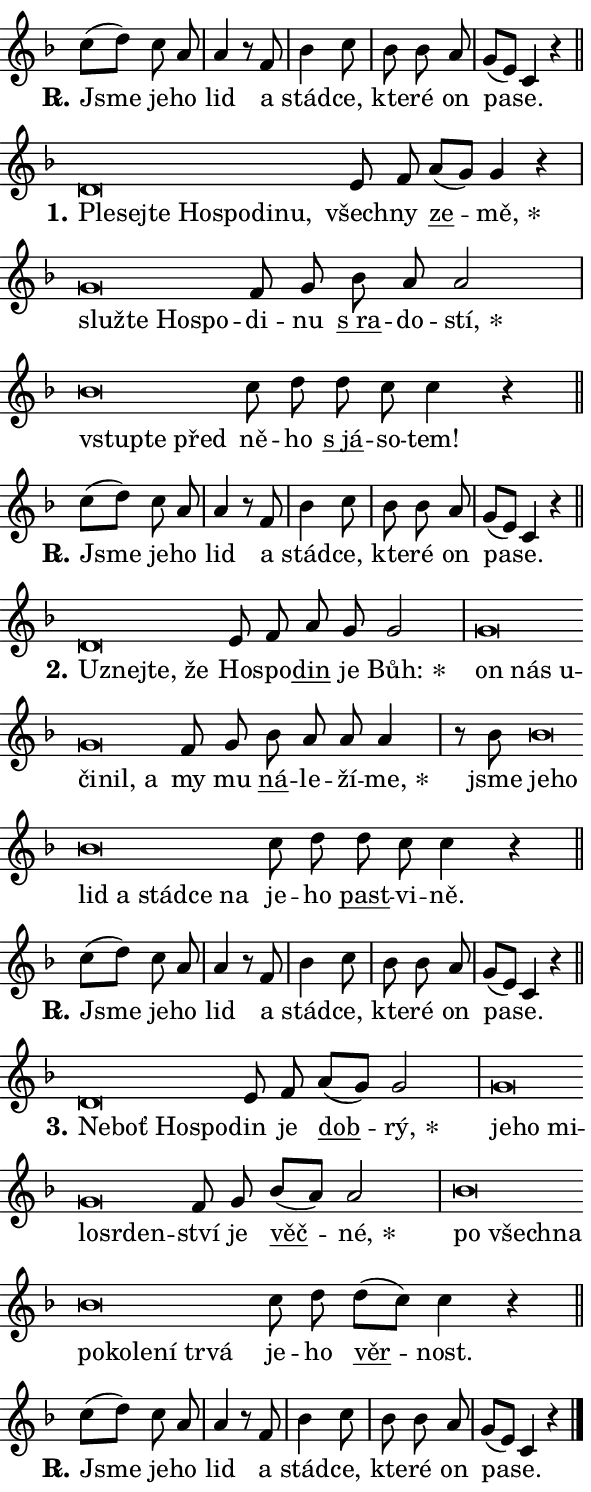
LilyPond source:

\version "2.24.0"
\header { tagline = "" }
\paper {
  indent = 0\cm
  top-margin = 0\cm
  right-margin = 0.13\cm % to fit lyric hyphens
  bottom-margin = 0\cm
  left-margin = 0\cm
  paper-width = 10\cm
  page-breaking = #ly:one-page-breaking
  system-system-spacing.basic-distance = #11
  score-system-spacing.basic-distance = #11
  ragged-last = ##f
}


%% Author: Thomas Morley
%% https://lists.gnu.org/archive/html/lilypond-user/2020-05/msg00002.html
#(define (line-position grob)
"Returns position of @var[grob} in current system:
   @code{'start}, if at first time-step
   @code{'end}, if at last time-step
   @code{'middle} otherwise
"
  (let* ((col (ly:item-get-column grob))
         (ln (ly:grob-object col 'left-neighbor))
         (rn (ly:grob-object col 'right-neighbor))
         (col-to-check-left (if (ly:grob? ln) ln col))
         (col-to-check-right (if (ly:grob? rn) rn col))
         (break-dir-left
           (and
             (ly:grob-property col-to-check-left 'non-musical #f)
             (ly:item-break-dir col-to-check-left)))
         (break-dir-right
           (and
             (ly:grob-property col-to-check-right 'non-musical #f)
             (ly:item-break-dir col-to-check-right))))
        (cond ((eqv? 1 break-dir-left) 'start)
              ((eqv? -1 break-dir-right) 'end)
              (else 'middle))))

#(define (tranparent-at-line-position vctor)
  (lambda (grob)
  "Relying on @code{line-position} select the relevant enry from @var{vctor}.
Used to determine transparency,"
    (case (line-position grob)
      ((end) (not (vector-ref vctor 0)))
      ((middle) (not (vector-ref vctor 1)))
      ((start) (not (vector-ref vctor 2))))))

noteHeadBreakVisibility =
#(define-music-function (break-visibility)(vector?)
"Makes @code{NoteHead}s transparent relying on @var{break-visibility}"
#{
  \override NoteHead.transparent =
    #(tranparent-at-line-position break-visibility)
#})

#(define delete-ledgers-for-transparent-note-heads
  (lambda (grob)
    "Reads whether a @code{NoteHead} is transparent.
If so this @code{NoteHead} is removed from @code{'note-heads} from
@var{grob}, which is supposed to be @code{LedgerLineSpanner}.
As a result ledgers are not printed for this @code{NoteHead}"
    (let* ((nhds-array (ly:grob-object grob 'note-heads))
           (nhds-list
             (if (ly:grob-array? nhds-array)
                 (ly:grob-array->list nhds-array)
                 '()))
           ;; Relies on the transparent-property being done before
           ;; Staff.LedgerLineSpanner.after-line-breaking is executed.
           ;; This is fragile ...
           (to-keep
             (remove
               (lambda (nhd)
                 (ly:grob-property nhd 'transparent #f))
               nhds-list)))
      ;; TODO find a better method to iterate over grob-arrays, similiar
      ;; to filter/remove etc for lists
      ;; For now rebuilt from scratch
      (set! (ly:grob-object grob 'note-heads)  '())
      (for-each
        (lambda (nhd)
          (ly:pointer-group-interface::add-grob grob 'note-heads nhd))
        to-keep))))

squashNotes = {
  \override NoteHead.X-extent = #'(-0.2 . 0.2)
  \override NoteHead.Y-extent = #'(-0.75 . 0)
  \override NoteHead.stencil =
    #(lambda (grob)
       (let ((pos (ly:grob-property grob 'staff-position)))
         (begin
           (if (< pos -7) (display "ERROR: Lower brevis then expected\n") (display ""))
           (if (<= pos -6) ly:text-interface::print ly:note-head::print))))
}
unSquashNotes = {
  \revert NoteHead.X-extent
  \revert NoteHead.Y-extent
  \revert NoteHead.stencil
}

hideNotes = \noteHeadBreakVisibility #begin-of-line-visible
unHideNotes = \noteHeadBreakVisibility #all-visible

% work-around for resetting accidentals
% https://lilypond.org/doc/v2.23/Documentation/notation/displaying-rhythms#unmetered-music
cadenzaMeasure = {
  \cadenzaOff
  \partial 1024 s1024
  \cadenzaOn
}

#(define-markup-command (accent layout props text) (markup?)
  "Underline accented syllable"
  (interpret-markup layout props
    #{\markup \override #'(offset . 4.3) \underline { #text }#}))

responsum = \markup \concat {
  "R" \hspace #-1.05 \path #0.1 #'((moveto 0 0.07) (lineto 0.9 0.8)) \hspace #0.05 "."
}

spaceSize = #0.6828661417322834 % exact space size for TeX Gyre Schola

\layout {
  \context {
    \Staff
    \remove "Time_signature_engraver"
    \override LedgerLineSpanner.after-line-breaking = #delete-ledgers-for-transparent-note-heads
  }
  \context {
    \Lyrics {
      \override LyricSpace.minimum-distance = \spaceSize
      \override LyricText.font-name = #"TeX Gyre Schola"
      \override LyricText.font-size = 1
      \override StanzaNumber.font-name = #"TeX Gyre Schola Bold"
      \override StanzaNumber.font-size = 1
    }
  }
  \context {
    \Score 
    \override NoteHead.text =
      #(lambda (grob) 
        (let ((pos (ly:grob-property grob 'staff-position)))
          #{\markup {
            \combine
              \halign #-0.55 \raise #(if (= pos -6) 0 0.5) \override #'(thickness . 2) \draw-line #'(3.2 . 0)
              \musicglyph "noteheads.sM1"
          }#}))
  }
}

% magnetic-lyrics.ily
%
%   written by
%     Jean Abou Samra <jean@abou-samra.fr>
%     Werner Lemberg <wl@gnu.org>
%
%   adapted by
%     Jiri Hon <jiri.hon@gmail.com>
%
% Version 2022-Apr-15

% https://www.mail-archive.com/lilypond-user@gnu.org/msg149350.html

#(define (Left_hyphen_pointer_engraver context)
   "Collect syllable-hyphen-syllable occurrences in lyrics and store
them in properties.  This engraver only looks to the left.  For
example, if the lyrics input is @code{foo -- bar}, it does the
following.

@itemize @bullet
@item
Set the @code{text} property of the @code{LyricHyphen} grob between
@q{foo} and @q{bar} to @code{foo}.

@item
Set the @code{left-hyphen} property of the @code{LyricText} grob with
text @q{foo} to the @code{LyricHyphen} grob between @q{foo} and
@q{bar}.
@end itemize

Use this auxiliary engraver in combination with the
@code{lyric-@/text::@/apply-@/magnetic-@/offset!} hook."
   (let ((hyphen #f)
         (text #f))
     (make-engraver
      (acknowledgers
       ((lyric-syllable-interface engraver grob source-engraver)
        (set! text grob)))
      (end-acknowledgers
       ((lyric-hyphen-interface engraver grob source-engraver)
        ;(when (not (grob::has-interface grob 'lyric-space-interface))
          (set! hyphen grob)));)
      ((stop-translation-timestep engraver)
       (when (and text hyphen)
         (ly:grob-set-object! text 'left-hyphen hyphen))
       (set! text #f)
       (set! hyphen #f)))))

#(define (lyric-text::apply-magnetic-offset! grob)
   "If the space between two syllables is less than the value in
property @code{LyricText@/.details@/.squash-threshold}, move the right
syllable to the left so that it gets concatenated with the left
syllable.

Use this function as a hook for
@code{LyricText@/.after-@/line-@/breaking} if the
@code{Left_@/hyphen_@/pointer_@/engraver} is active."
   (let ((hyphen (ly:grob-object grob 'left-hyphen #f)))
     (when hyphen
       (let ((left-text (ly:spanner-bound hyphen LEFT)))
         (when (grob::has-interface left-text 'lyric-syllable-interface)
           (let* ((common (ly:grob-common-refpoint grob left-text X))
                  (this-x-ext (ly:grob-extent grob common X))
                  (left-x-ext
                   (begin
                     ;; Trigger magnetism for left-text.
                     (ly:grob-property left-text 'after-line-breaking)
                     (ly:grob-extent left-text common X)))
                  ;; `delta` is the gap width between two syllables.
                  (delta (- (interval-start this-x-ext)
                            (interval-end left-x-ext)))
                  (details (ly:grob-property grob 'details))
                  (threshold (assoc-get 'squash-threshold details 0.2)))
             (when (< delta threshold)
               (let* (;; We have to manipulate the input text so that
                      ;; ligatures crossing syllable boundaries are not
                      ;; disabled.  For languages based on the Latin
                      ;; script this is essentially a beautification.
                      ;; However, for non-Western scripts it can be a
                      ;; necessity.
                      (lt (ly:grob-property left-text 'text))
                      (rt (ly:grob-property grob 'text))
                      (is-space (grob::has-interface hyphen 'lyric-space-interface))
                      (space (if is-space " " ""))
                      (extra-delta (if is-space spaceSize 0))
                      ;; Append new syllable.
                      (ltrt-space (if (and (string? lt) (string? rt))
                                (string-append lt space rt)
                                (make-concat-markup (list lt space rt))))
                      ;; Right-align `ltrt` to the right side.
                      (ltrt-space-markup (grob-interpret-markup
                               grob
                               (make-translate-markup
                                (cons (interval-length this-x-ext) 0)
                                (make-right-align-markup ltrt-space)))))
                 (begin
                   ;; Don't print `left-text`.
                   (ly:grob-set-property! left-text 'stencil #f)
                   ;; Set text and stencil (which holds all collected
                   ;; syllables so far) and shift it to the left.
                   (ly:grob-set-property! grob 'text ltrt-space)
                   (ly:grob-set-property! grob 'stencil ltrt-space-markup)
                   (ly:grob-translate-axis! grob (- (- delta extra-delta)) X))))))))))


#(define (lyric-hyphen::displace-bounds-first grob)
   ;; Make very sure this callback isn't triggered too early.
   (let ((left (ly:spanner-bound grob LEFT))
         (right (ly:spanner-bound grob RIGHT)))
     (ly:grob-property left 'after-line-breaking)
     (ly:grob-property right 'after-line-breaking)
     (ly:lyric-hyphen::print grob)))

squashThreshold = #0.4

\layout {
  \context {
    \Lyrics
    \consists #Left_hyphen_pointer_engraver
    \override LyricText.after-line-breaking =
      #lyric-text::apply-magnetic-offset!
    \override LyricHyphen.stencil = #lyric-hyphen::displace-bounds-first
    \override LyricText.details.squash-threshold = \squashThreshold
    \override LyricHyphen.minimum-distance = 0
    \override LyricHyphen.minimum-length = \squashThreshold
  }
}

squashText = \override LyricText.details.squash-threshold = 9999
unSquashText = \override LyricText.details.squash-threshold = \squashThreshold

leftText = \override LyricText.self-alignment-X = #LEFT
unLeftText = \revert LyricText.self-alignment-X

starOffset = #(lambda (grob) 
                (let ((x_offset (ly:self-alignment-interface::aligned-on-x-parent grob)))
                  (if (= x_offset 0) 0 (+ x_offset 1.2))))

star = #(define-music-function (syllable)(string?)
"Append star separator at the end of a syllable"
#{
  \once \override LyricText.X-offset = #starOffset
  \lyricmode { \markup {
    #syllable
    \override #'((font-name . "TeX Gyre Schola Bold")) \hspace #0.2 \lower #0.65 \larger "*"
  } }
#})

starAccent = #(define-music-function (syllable)(string?)
"Append star separator at the end of a syllable and make accent"
#{
  \once \override LyricText.X-offset = #starOffset
  \lyricmode { \markup {
    \accent #syllable
    \override #'((font-name . "TeX Gyre Schola Bold")) \hspace #0.2 \lower #0.65 \larger "*"
  } }
#})

breath = #(define-music-function (syllable)(string?)
"Append breathing indicator at the end of a syllable"
#{
  \lyricmode { \markup { #syllable "+" } }
#})

optionalBreath = #(define-music-function (syllable)(string?)
"Append optional breathing indicator at the end of a syllable"
#{
  \lyricmode { \markup { #syllable "(+)" } }
#})


\score {
    <<
        \new Voice = "melody" { \cadenzaOn \key f \major \relative { c''8[( d)] c a \cadenzaMeasure \bar "|" a4 r8 f \cadenzaMeasure \bar "|" bes4 c8 \cadenzaMeasure \bar "|" bes bes a \cadenzaMeasure \bar "|" g[( e)] c4 r \cadenzaMeasure \bar "||" \break } }
        \new Lyrics \lyricsto "melody" { \lyricmode { \set stanza = \responsum
Jsme je -- ho lid a stád -- ce, kte -- ré on pa -- se. } }
    >>
    \layout {}
}

\score {
    <<
        \new Voice = "melody" { \cadenzaOn \key f \major \relative { \squashNotes d'\breve*1/16 \hideNotes \breve*1/16 \bar "" \breve*1/16 \bar "" \breve*1/16 \bar "" \breve*1/16 \bar "" \breve*1/16 \breve*1/16 \bar "" \unHideNotes \unSquashNotes e8 f \bar "" a[( g)] g4 r \cadenzaMeasure \bar "|" \squashNotes g\breve*1/16 \hideNotes \breve*1/16 \bar "" \breve*1/16 \breve*1/16 \bar "" \unHideNotes \unSquashNotes f8 g \bar "" bes a a2 \cadenzaMeasure \bar "|" \squashNotes bes\breve*1/16 \hideNotes \breve*1/16 \breve*1/16 \bar "" \unHideNotes \unSquashNotes c8 d \bar "" d c c4 r \cadenzaMeasure \bar "||" \break } }
        \new Lyrics \lyricsto "melody" { \lyricmode { \set stanza = "1."
\leftText Ple -- \squashText sej -- te Ho -- spo -- di -- nu, \unLeftText \unSquashText všech -- ny \markup \accent ze -- \star mě, \leftText služ -- \squashText te Ho -- spo -- \unLeftText \unSquashText di -- nu \markup \accent "s ra" -- do -- \star stí, \leftText vstup -- \squashText te před \unLeftText \unSquashText ně -- ho \markup \accent "s já" -- so -- tem! } }
    >>
    \layout {}
}

\score {
    <<
        \new Voice = "melody" { \cadenzaOn \key f \major \relative { c''8[( d)] c a \cadenzaMeasure \bar "|" a4 r8 f \cadenzaMeasure \bar "|" bes4 c8 \cadenzaMeasure \bar "|" bes bes a \cadenzaMeasure \bar "|" g[( e)] c4 r \cadenzaMeasure \bar "||" \break } }
        \new Lyrics \lyricsto "melody" { \lyricmode { \set stanza = \responsum
Jsme je -- ho lid a stád -- ce, kte -- ré on pa -- se. } }
    >>
    \layout {}
}

\score {
    <<
        \new Voice = "melody" { \cadenzaOn \key f \major \relative { \squashNotes d'\breve*1/16 \hideNotes \breve*1/16 \bar "" \breve*1/16 \breve*1/16 \bar "" \unHideNotes \unSquashNotes e8 f \bar "" a g g2 \cadenzaMeasure \bar "|" \squashNotes g\breve*1/16 \hideNotes \breve*1/16 \bar "" \breve*1/16 \bar "" \breve*1/16 \bar "" \breve*1/16 \breve*1/16 \bar "" \unHideNotes \unSquashNotes f8 g \bar "" bes a a a4 \cadenzaMeasure \bar "|" r8 bes8 \squashNotes bes\breve*1/16 \hideNotes \breve*1/16 \bar "" \breve*1/16 \bar "" \breve*1/16 \bar "" \breve*1/16 \bar "" \breve*1/16 \breve*1/16 \bar "" \unHideNotes \unSquashNotes c8 d \bar "" d c c4 r \cadenzaMeasure \bar "||" \break } }
        \new Lyrics \lyricsto "melody" { \lyricmode { \set stanza = "2."
\leftText U -- \squashText znej -- te, že \unLeftText \unSquashText Ho -- spo -- \markup \accent din je \star Bůh: \leftText on \squashText nás u -- či -- nil, a \unLeftText \unSquashText my mu \markup \accent ná -- le -- ží -- \star me, jsme \leftText je -- \squashText ho lid a stád -- ce na \unLeftText \unSquashText je -- ho \markup \accent past -- vi -- ně. } }
    >>
    \layout {}
}

\score {
    <<
        \new Voice = "melody" { \cadenzaOn \key f \major \relative { c''8[( d)] c a \cadenzaMeasure \bar "|" a4 r8 f \cadenzaMeasure \bar "|" bes4 c8 \cadenzaMeasure \bar "|" bes bes a \cadenzaMeasure \bar "|" g[( e)] c4 r \cadenzaMeasure \bar "||" \break } }
        \new Lyrics \lyricsto "melody" { \lyricmode { \set stanza = \responsum
Jsme je -- ho lid a stád -- ce, kte -- ré on pa -- se. } }
    >>
    \layout {}
}

\score {
    <<
        \new Voice = "melody" { \cadenzaOn \key f \major \relative { \squashNotes d'\breve*1/16 \hideNotes \breve*1/16 \bar "" \breve*1/16 \breve*1/16 \bar "" \unHideNotes \unSquashNotes e8 f \bar "" a[( g)] g2 \cadenzaMeasure \bar "|" \squashNotes g\breve*1/16 \hideNotes \breve*1/16 \bar "" \breve*1/16 \bar "" \breve*1/16 \bar "" \breve*1/16 \breve*1/16 \bar "" \unHideNotes \unSquashNotes f8 g \bar "" bes[( a)] a2 \cadenzaMeasure \bar "|" \squashNotes bes\breve*1/16 \hideNotes \breve*1/16 \bar "" \breve*1/16 \bar "" \breve*1/16 \bar "" \breve*1/16 \bar "" \breve*1/16 \bar "" \breve*1/16 \bar "" \breve*1/16 \breve*1/16 \bar "" \unHideNotes \unSquashNotes c8 d \bar "" d[( c)] c4 r \cadenzaMeasure \bar "||" \break } }
        \new Lyrics \lyricsto "melody" { \lyricmode { \set stanza = "3."
\leftText Ne -- \squashText boť Ho -- spo -- \unLeftText \unSquashText din je \markup \accent dob -- \star rý, \leftText je -- \squashText ho mi -- lo -- sr -- den -- \unLeftText \unSquashText ství je \markup \accent věč -- \star né, \leftText po \squashText všech -- na po -- ko -- le -- ní tr -- vá \unLeftText \unSquashText je -- ho \markup \accent věr -- nost. } }
    >>
    \layout {}
}

\score {
    <<
        \new Voice = "melody" { \cadenzaOn \key f \major \relative { c''8[( d)] c a \cadenzaMeasure \bar "|" a4 r8 f \cadenzaMeasure \bar "|" bes4 c8 \cadenzaMeasure \bar "|" bes bes a \cadenzaMeasure \bar "|" g[( e)] c4 r \cadenzaMeasure \bar "||" \break } \bar "|." }
        \new Lyrics \lyricsto "melody" { \lyricmode { \set stanza = \responsum
Jsme je -- ho lid a stád -- ce, kte -- ré on pa -- se. } }
    >>
    \layout {}
}
